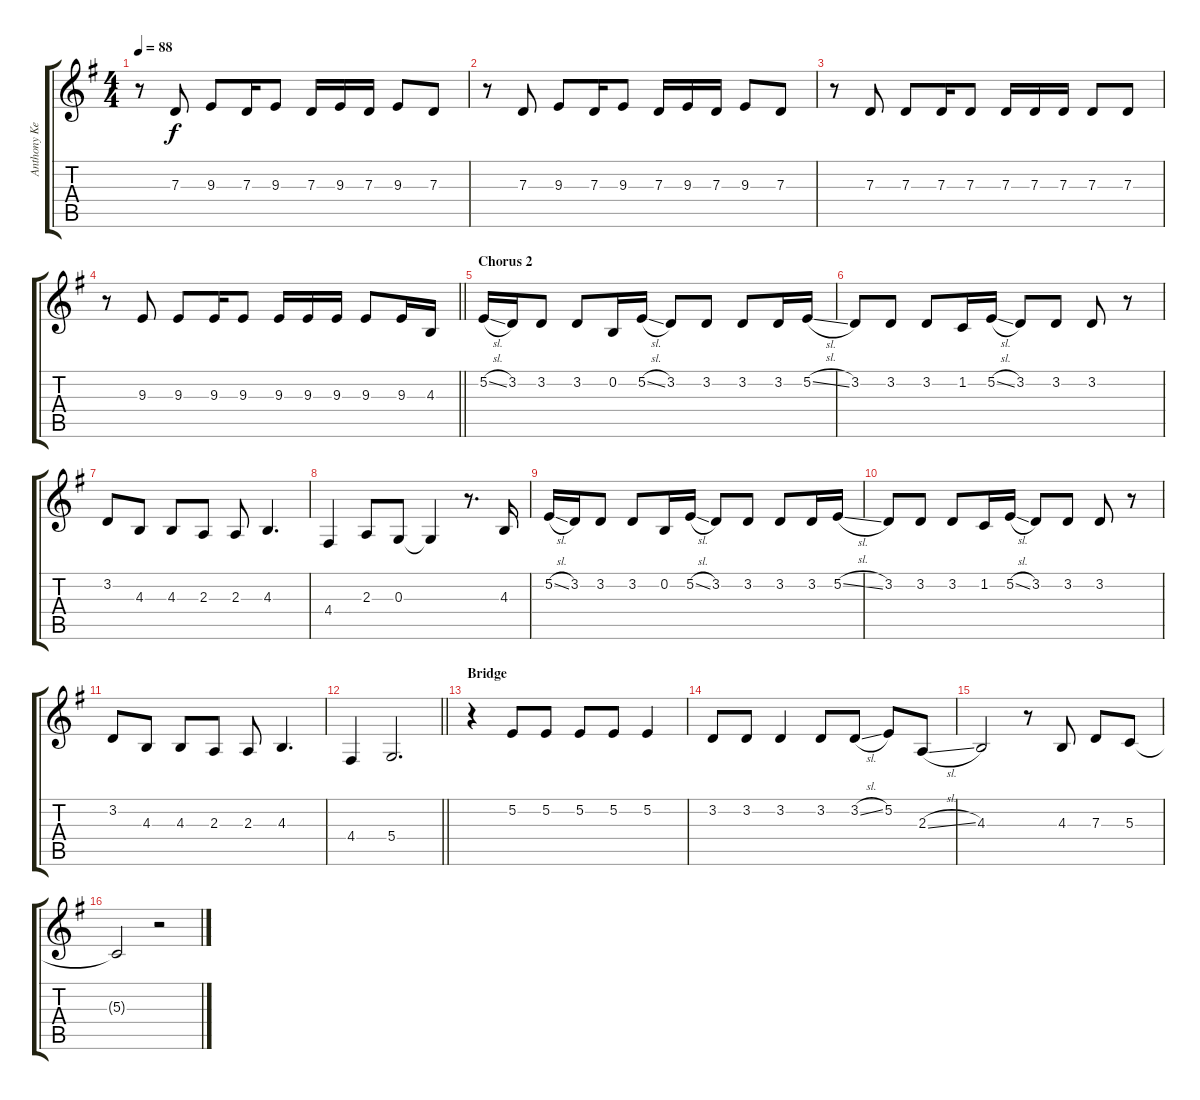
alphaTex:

\track ("Anthony Keidis (Lead Vocals)" "Anthony Ke") {instrument flute}
\staff {score tabs}
\tuning (E4 B3 G3 D3 A2 E2) {hide}
\ts (4 4)
\tempo 88
\clef g2
\ks g
r.8{dy f} 7.3.8 9.3.8 7.3.16 9.3.8 7.3.16 9.3.16 7.3.16 9.3.8 7.3.8 |
r.8 7.3.8 9.3.8 7.3.16 9.3.8 7.3.16 9.3.16 7.3.16 9.3.8 7.3.8 |
r.8 7.3.8 7.3.8 7.3.16 7.3.8 7.3.16 7.3.16 7.3.16 7.3.8 7.3.8 |
\barLineRight lightlight
r.8 9.3.8 9.3.8 9.3.16 9.3.8 9.3.16 9.3.16 9.3.16 9.3.8 9.3.16 4.3.16 |
\section ("" "Chorus 2")
5.2{sl}.16 3.2.16 3.2.8 3.2.8 0.2.16 5.2{sl}.16 3.2.8 3.2.8 3.2.8 3.2.16 5.2{sl}.16 |
3.2.8 3.2.8 3.2.8 1.2.16 5.2{sl}.16 3.2.8 3.2.8 3.2.8 r.8 |
3.2.8 4.3.8 4.3.8 2.3.8 2.3.8 4.3.4{d} |
4.4.4 2.3.8 0.3.8 0.3{t}.4 r.8{d} 4.3.16 |
5.2{sl}.16 3.2.16 3.2.8 3.2.8 0.2.16 5.2{sl}.16 3.2.8 3.2.8 3.2.8 3.2.16 5.2{sl}.16 |
3.2.8 3.2.8 3.2.8 1.2.16 5.2{sl}.16 3.2.8 3.2.8 3.2.8 r.8 |
3.2.8 4.3.8 4.3.8 2.3.8 2.3.8 4.3.4{d} |
\barLineRight lightlight
4.4.4 5.4.2{d} |
\section ("" "Bridge")
r.4 5.2.8 5.2.8 5.2.8 5.2.8 5.2.4 |
3.2.8 3.2.8 3.2.4 3.2.8 3.2{sl}.8 5.2.8 2.3{sl}.8 |
4.3.2 r.8 4.3.8 7.3.8 5.3.8 |
5.3{t}.2 r.2
